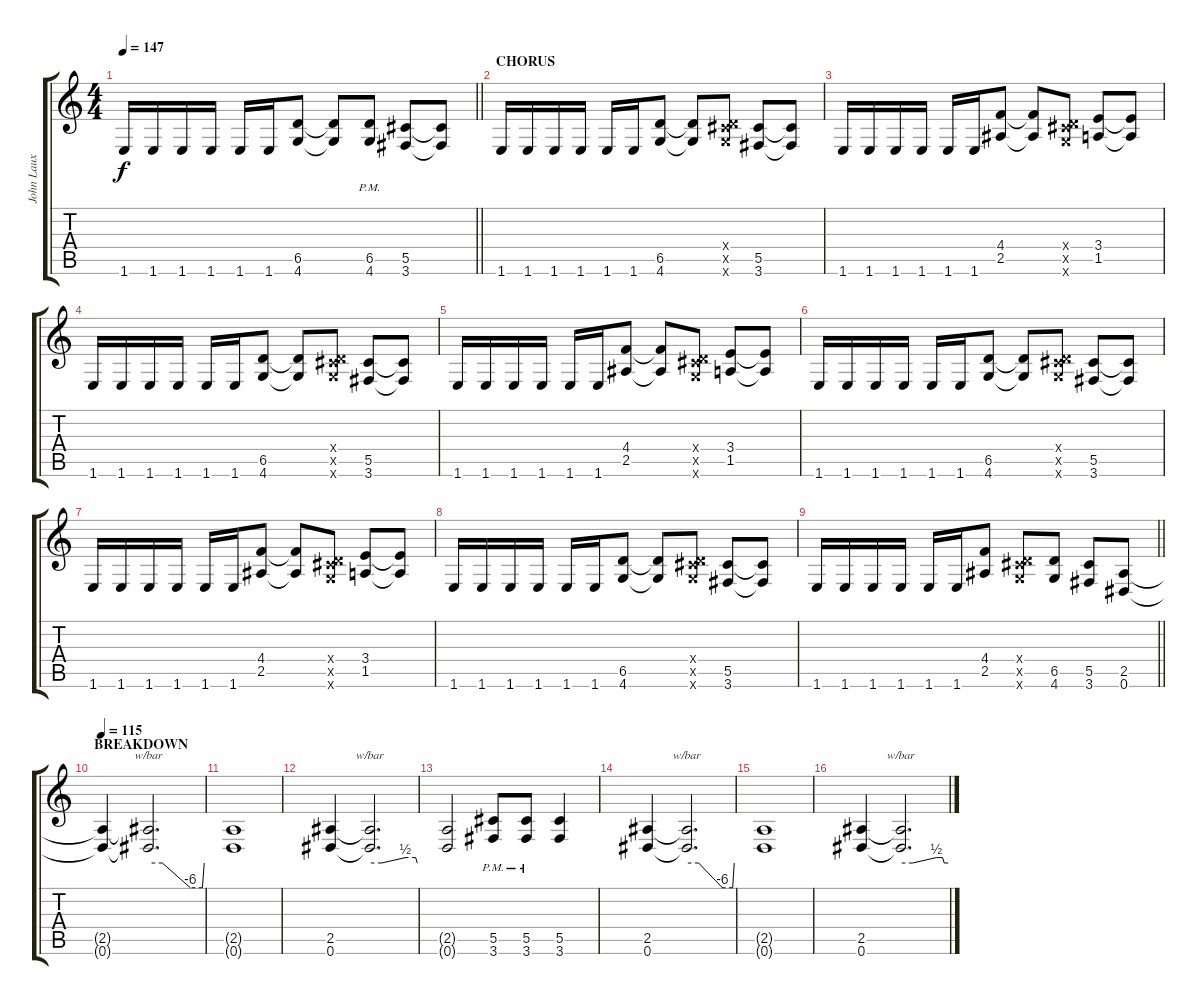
\track ("John Laux" "John Laux") {instrument distortionguitar}
\staff {score tabs}
\tuning (Eb4 Bb3 Gb3 Db3 Ab2 Eb2) {hide}
\ts (4 4)
\tempo 147
\clef g2
\barLineRight lightlight
\ks c
1.6.16{dy f} 1.6.16 1.6.16 1.6.16 1.6.16 1.6.16 (6.5 4.6).8 (6.5{t} 4.6{t}).8 (6.5{pm} 4.6{pm}).8 (5.5 3.6).8 (5.5{t} 3.6{t}).8 |
\section ("" "CHORUS")
1.6.16 1.6.16 1.6.16 1.6.16 1.6.16 1.6.16 (6.5 4.6).8 (6.5{t} 4.6{t}).8 (0.4{x} 6.5{x} 4.6{x}).8 (5.5 3.6).8 (5.5{t} 3.6{t}).8 |
1.6.16 1.6.16 1.6.16 1.6.16 1.6.16 1.6.16 (4.4 2.5).8 (4.4{t} 2.5{t}).8 (0.4{x} 6.5{x} 4.6{x}).8 (3.4 1.5).8 (3.4{t} 1.5{t}).8 |
1.6.16 1.6.16 1.6.16 1.6.16 1.6.16 1.6.16 (6.5 4.6).8 (6.5{t} 4.6{t}).8 (0.4{x} 6.5{x} 4.6{x}).8 (5.5 3.6).8 (5.5{t} 3.6{t}).8 |
1.6.16 1.6.16 1.6.16 1.6.16 1.6.16 1.6.16 (4.4 2.5).8 (4.4{t} 2.5{t}).8 (0.4{x} 6.5{x} 4.6{x}).8 (3.4 1.5).8 (3.4{t} 1.5{t}).8 |
1.6.16 1.6.16 1.6.16 1.6.16 1.6.16 1.6.16 (6.5 4.6).8 (6.5{t} 4.6{t}).8 (0.4{x} 6.5{x} 4.6{x}).8 (5.5 3.6).8 (5.5{t} 3.6{t}).8 |
1.6.16 1.6.16 1.6.16 1.6.16 1.6.16 1.6.16 (4.4 2.5).8 (4.4{t} 2.5{t}).8 (0.4{x} 6.5{x} 4.6{x}).8 (3.4 1.5).8 (3.4{t} 1.5{t}).8 |
1.6.16 1.6.16 1.6.16 1.6.16 1.6.16 1.6.16 (6.5 4.6).8 (6.5{t} 4.6{t}).8 (0.4{x} 6.5{x} 4.6{x}).8 (5.5 3.6).8 (5.5{t} 3.6{t}).8 |
\barLineRight lightlight
1.6.16 1.6.16 1.6.16 1.6.16 1.6.16 1.6.16 (4.4 2.5).8 (0.4{x} 6.5{x} 4.6{x}).8 (6.5 4.6).8 (5.5 3.6).8 (2.5 0.6).8 |
\section ("" "BREAKDOWN")
\tempo 115
(2.5{t} 0.6{t}).4 (2.5{t} 0.6{t}).2{d tbe (custom default 0 0 15 0 45 -24 58 -24 60 0)} |
(2.5{t} 0.6{t}).1 |
(2.5 0.6).4 (2.5{t} 0.6{t}).2{d tbe (custom default 0 0 15 0 45 2 58 2 60 0)} |
(2.5{t} 0.6{t}).2 (5.5{pm} 3.6{pm}).8 (5.5{pm} 3.6{pm}).8 (5.5 3.6).4 |
(2.5 0.6).4 (2.5{t} 0.6{t}).2{d tbe (custom default 0 0 15 0 45 -24 58 -24 60 0)} |
(2.5{t} 0.6{t}).1 |
(2.5 0.6).4 (2.5{t} 0.6{t}).2{d tbe (custom default 0 0 15 0 45 2 53 2 55 0 60 0)}
